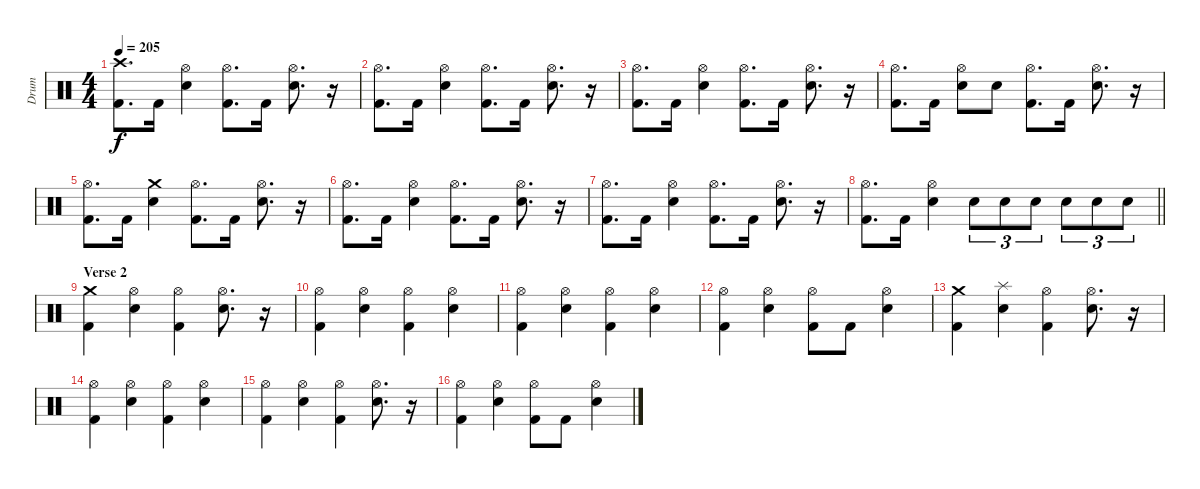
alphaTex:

\track ("Drum" "Drum") {instrument percussion}
\staff {score}
\articulation defaults
\ts (4 4)
\tempo 205
\clef neutral
\ks c
("Kick (hit) 2" "Crash high (hit)").8{d dy f} "Kick (hit) 2".16 ("Electric Snare (hit)" "Hi-Hat (open)").4 ("Kick (hit) 2" "Hi-Hat (open)").8{d} "Kick (hit) 2".16 ("Electric Snare (hit)" "Hi-Hat (open)").8{d} r.16 |
("Kick (hit) 2" "Hi-Hat (open)").8{d} "Kick (hit) 2".16 ("Electric Snare (hit)" "Hi-Hat (open)").4 ("Kick (hit) 2" "Hi-Hat (open)").8{d} "Kick (hit) 2".16 ("Electric Snare (hit)" "Hi-Hat (open)").8{d} r.16 |
("Kick (hit) 2" "Hi-Hat (open)").8{d} "Kick (hit) 2".16 ("Electric Snare (hit)" "Hi-Hat (open)").4 ("Kick (hit) 2" "Hi-Hat (open)").8{d} "Kick (hit) 2".16 ("Electric Snare (hit)" "Hi-Hat (open)").8{d} r.16 |
("Kick (hit) 2" "Hi-Hat (open)").8{d} "Kick (hit) 2".16 ("Electric Snare (hit)" "Hi-Hat (open)").8 "Electric Snare (hit)".8 ("Kick (hit) 2" "Hi-Hat (open)").8{d} "Kick (hit) 2".16 ("Electric Snare (hit)" "Hi-Hat (open)").8{d} r.16 |
("Kick (hit) 2" "Hi-Hat (open)").8{d} "Kick (hit) 2".16 ("Electric Snare (hit)" "Crash medium (hit)").4 ("Kick (hit) 2" "Hi-Hat (open)").8{d} "Kick (hit) 2".16 ("Electric Snare (hit)" "Hi-Hat (open)").8{d} r.16 |
("Kick (hit) 2" "Hi-Hat (open)").8{d} "Kick (hit) 2".16 ("Electric Snare (hit)" "Hi-Hat (open)").4 ("Kick (hit) 2" "Hi-Hat (open)").8{d} "Kick (hit) 2".16 ("Electric Snare (hit)" "Hi-Hat (open)").8{d} r.16 |
("Kick (hit) 2" "Hi-Hat (open)").8{d} "Kick (hit) 2".16 ("Electric Snare (hit)" "Hi-Hat (open)").4 ("Kick (hit) 2" "Hi-Hat (open)").8{d} "Kick (hit) 2".16 ("Electric Snare (hit)" "Hi-Hat (open)").8{d} r.16 |
\barLineRight lightlight
("Kick (hit) 2" "Hi-Hat (open)").8{d} "Kick (hit) 2".16 ("Electric Snare (hit)" "Hi-Hat (open)").4 "Electric Snare (hit)".8{tu (3 2)} "Electric Snare (hit)".8{tu (3 2)} "Electric Snare (hit)".8{tu (3 2)} "Electric Snare (hit)".8{tu (3 2)} "Electric Snare (hit)".8{tu (3 2)} "Electric Snare (hit)".8{tu (3 2)} |
\section ("" "Verse 2")
("Kick (hit) 2" "Crash medium (hit)").4 ("Electric Snare (hit)" "Hi-Hat (open)").4 ("Kick (hit) 2" "Hi-Hat (open)").4 ("Electric Snare (hit)" "Hi-Hat (open)").8{d} r.16 |
("Kick (hit) 2" "Hi-Hat (open)").4 ("Electric Snare (hit)" "Hi-Hat (open)").4 ("Kick (hit) 2" "Hi-Hat (open)").4 ("Electric Snare (hit)" "Hi-Hat (open)").4 |
("Kick (hit) 2" "Hi-Hat (open)").4 ("Electric Snare (hit)" "Hi-Hat (open)").4 ("Kick (hit) 2" "Hi-Hat (open)").4 ("Electric Snare (hit)" "Hi-Hat (open)").4 |
("Kick (hit) 2" "Hi-Hat (open)").4 ("Electric Snare (hit)" "Hi-Hat (open)").4 ("Kick (hit) 2" "Hi-Hat (open)").8 "Kick (hit) 2".8 ("Electric Snare (hit)" "Hi-Hat (open)").4 |
("Kick (hit) 2" "Crash medium (hit)").4 ("Electric Snare (hit)" "Splash (hit)").4 ("Kick (hit) 2" "Hi-Hat (open)").4 ("Electric Snare (hit)" "Hi-Hat (open)").8{d} r.16 |
("Kick (hit) 2" "Hi-Hat (open)").4 ("Electric Snare (hit)" "Hi-Hat (open)").4 ("Kick (hit) 2" "Hi-Hat (open)").4 ("Electric Snare (hit)" "Hi-Hat (open)").4 |
("Kick (hit) 2" "Hi-Hat (open)").4 ("Electric Snare (hit)" "Hi-Hat (open)").4 ("Kick (hit) 2" "Hi-Hat (open)").4 ("Electric Snare (hit)" "Hi-Hat (open)").8{d} r.16 |
("Kick (hit) 2" "Hi-Hat (open)").4 ("Electric Snare (hit)" "Hi-Hat (open)").4 ("Kick (hit) 2" "Hi-Hat (open)").8 "Kick (hit) 2".8 ("Electric Snare (hit)" "Hi-Hat (open)").4
